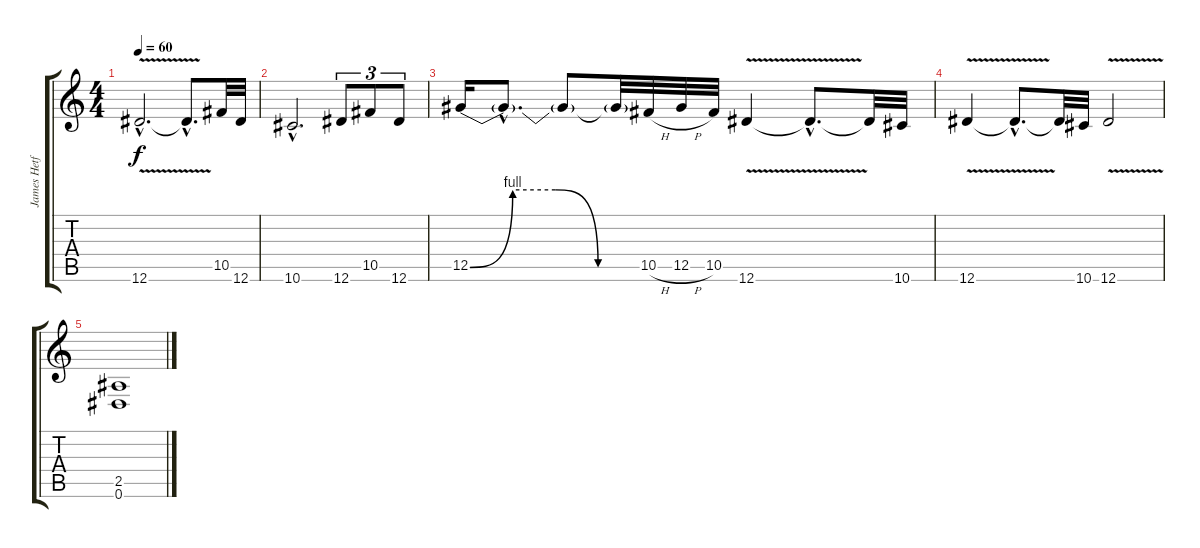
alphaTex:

\track ("James Hetfeild" "James Hetf") {instrument distortionguitar}
\staff {score tabs}
\tuning (Eb4 Bb3 Gb3 Db3 Ab2 Eb2) {hide}
\ts (4 4)
\tempo 60
\clef g2
\ks c
12.6{v hac}.2{d dy f} 12.6{hac t}.8{d} 10.5.32 12.6.32 |
10.6{hac}.2{d} 12.6.8{tu (3 2)} 10.5.8{tu (3 2)} 12.6.8{tu (3 2)} |
12.5{be (custom 0 0 15 4 30 4 45 0 60 0)}.16 12.5{hac t}.8{d} 12.5{t}.8 12.5{t}.32 10.5{h}.32 12.5{h}.32 10.5.32 12.6{v}.4 12.6{hac t}.8{d} 12.6{t}.32 10.6.32 |
12.6{v}.4 12.6{hac t}.8{d} 12.6{t}.32 10.6.32 12.6{v}.2 |
(2.5 0.6).1
